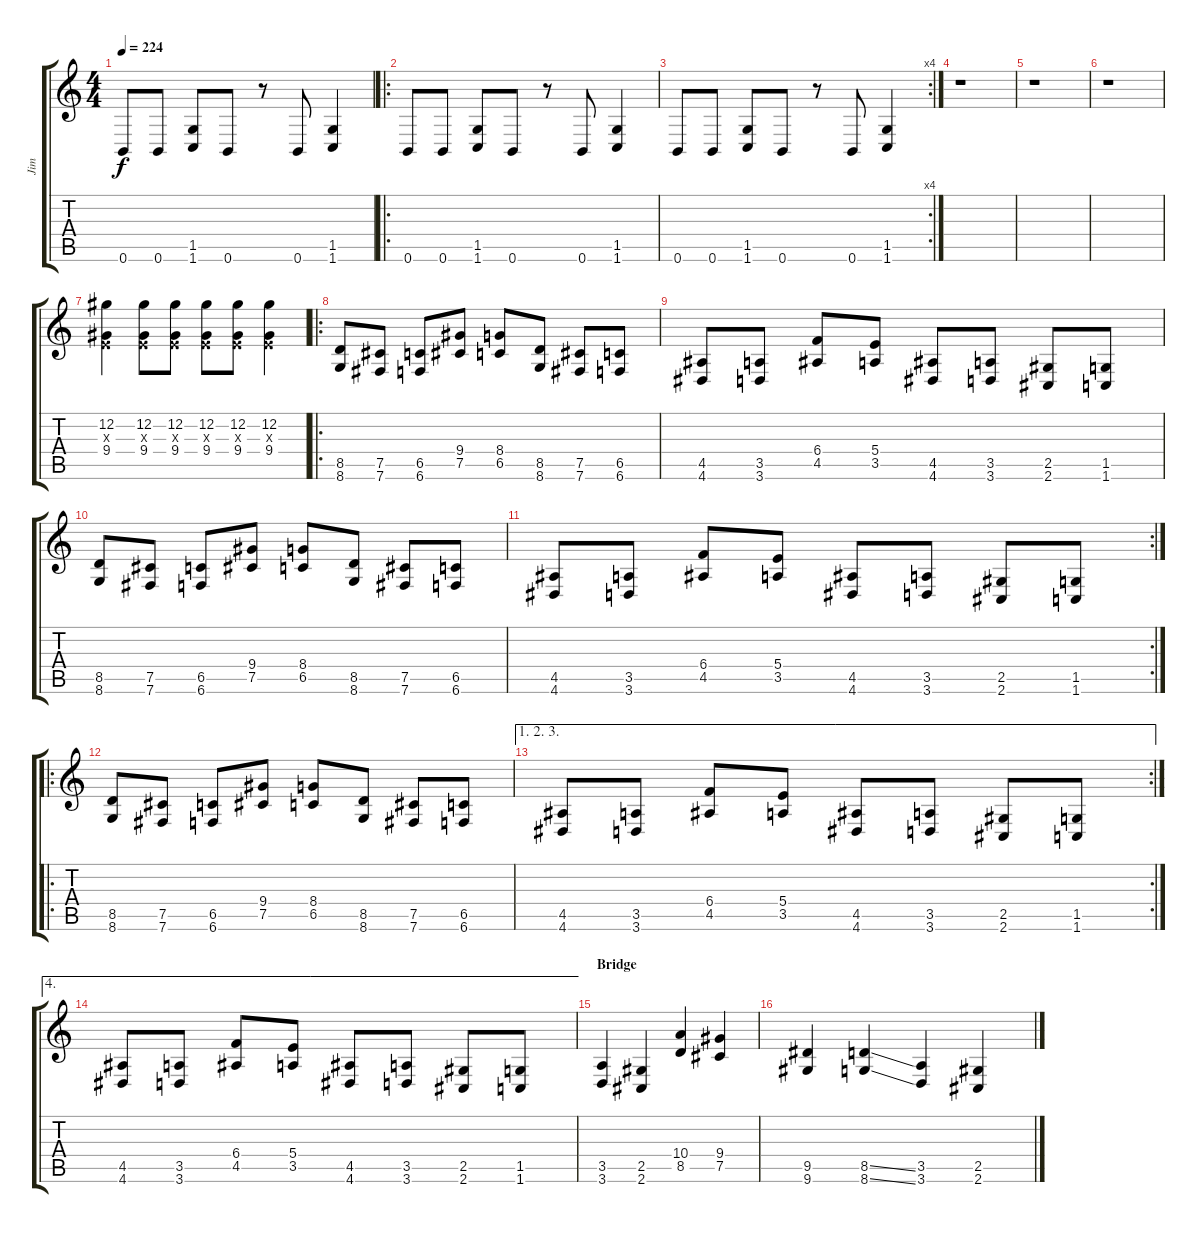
\track ("Jim" "Jim") {instrument distortionguitar}
\staff {score tabs}
\tuning (Db4 Ab3 E3 B2 Gb2 B1) {hide}
\ts (4 4)
\tempo 224
\clef g2
\ks c
0.6.8{dy f} 0.6.8 (1.5 1.6).8 0.6.8 r.8 0.6.8 (1.5 1.6).4 |
\ro
0.6.8 0.6.8 (1.5 1.6).8 0.6.8 r.8 0.6.8 (1.5 1.6).4 |
\rc 4
0.6.8 0.6.8 (1.5 1.6).8 0.6.8 r.8 0.6.8 (1.5 1.6).4 |
r.1 |
r.1 |
r.1 |
(12.2 0.3{x} 9.4).4 (12.2 0.3{x} 9.4).8 (12.2 0.3{x} 9.4).8 (12.2 0.3{x} 9.4).8 (12.2 0.3{x} 9.4).8 (12.2 0.3{x} 9.4).4 |
\ro
(8.5 8.6).8 (7.5 7.6).8 (6.5 6.6).8 (9.4 7.5).8 (8.4 6.5).8 (8.5 8.6).8 (7.5 7.6).8 (6.5 6.6).8 |
(4.5 4.6).8 (3.5 3.6).8 (6.4 4.5).8 (5.4 3.5).8 (4.5 4.6).8 (3.5 3.6).8 (2.5 2.6).8 (1.5 1.6).8 |
(8.5 8.6).8 (7.5 7.6).8 (6.5 6.6).8 (9.4 7.5).8 (8.4 6.5).8 (8.5 8.6).8 (7.5 7.6).8 (6.5 6.6).8 |
\rc 2
(4.5 4.6).8 (3.5 3.6).8 (6.4 4.5).8 (5.4 3.5).8 (4.5 4.6).8 (3.5 3.6).8 (2.5 2.6).8 (1.5 1.6).8 |
\ro
(8.5 8.6).8{instrument electricguitarmuted} (7.5 7.6).8 (6.5 6.6).8 (9.4 7.5).8 (8.4 6.5).8 (8.5 8.6).8 (7.5 7.6).8 (6.5 6.6).8 |
\ae (1 2 3)
\rc 2
(4.5 4.6).8 (3.5 3.6).8 (6.4 4.5).8 (5.4 3.5).8 (4.5 4.6).8 (3.5 3.6).8 (2.5 2.6).8 (1.5 1.6).8 |
\ae 4
(4.5 4.6).8 (3.5 3.6).8 (6.4 4.5).8 (5.4 3.5).8 (4.5 4.6).8 (3.5 3.6).8 (2.5 2.6).8 (1.5 1.6).8 |
\section ("" "Bridge")
(3.5 3.6).4{instrument distortionguitar} (2.5 2.6).4 (10.4 8.5).4 (9.4 7.5).4 |
(9.5 9.6).4 (8.5{ss} 8.6{ss}).4 (3.5 3.6).4 (2.5 2.6).4
